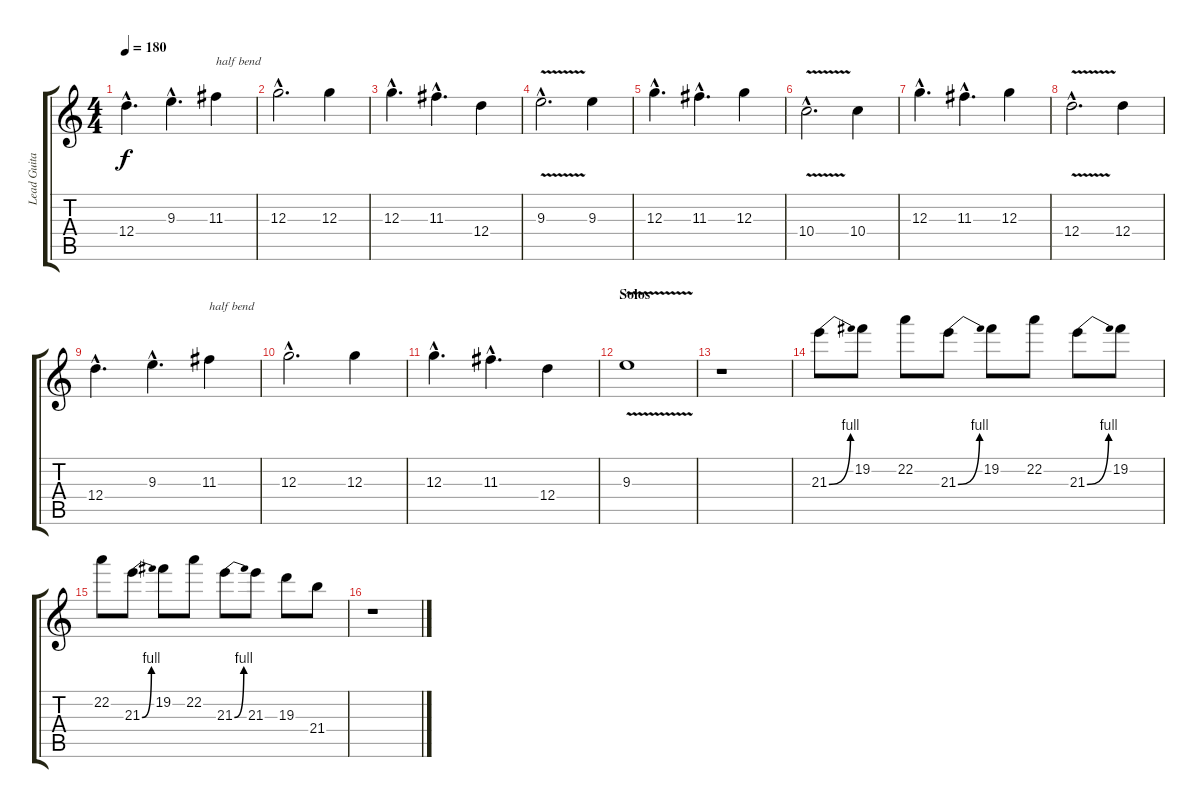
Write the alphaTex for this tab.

\track ("Lead Guitar" "Lead Guita") {instrument distortionguitar}
\staff {score tabs}
\tuning (E4 B3 G3 D3 A2 E2) {hide}
\ts (4 4)
\tempo 180
\clef g2
\ks c
12.4{hac}.4{d dy f} 9.3{hac}.4{d} 11.3.4{txt "half bend"} |
12.3{hac}.2{d} 12.3.4 |
12.3{hac}.4{d} 11.3{hac}.4{d} 12.4.4 |
9.3{v hac}.2{d} 9.3.4 |
12.3{hac}.4{d} 11.3{hac}.4{d} 12.3.4 |
10.4{v hac}.2{d} 10.4.4 |
12.3{hac}.4{d} 11.3{hac}.4{d} 12.3.4 |
12.4{v hac}.2{d} 12.4.4 |
12.4{hac}.4{d} 9.3{hac}.4{d} 11.3.4{txt "half bend"} |
12.3{hac}.2{d} 12.3.4 |
12.3{hac}.4{d} 11.3{hac}.4{d} 12.4.4 |
\section ("" "Solos")
9.3{v}.1 |
r.1 |
21.3{be (bend 0 0 60 4)}.8 19.2.8 22.2.8 21.3{be (bend 0 0 60 4)}.8 19.2.8 22.2.8 21.3{be (bend 0 0 60 4)}.8 19.2.8 |
22.2.8 21.3{be (bend 0 0 60 4)}.8 19.2.8 22.2.8 21.3{be (bend 0 0 60 4)}.8 21.3.8 19.3.8 21.4.8 |
r.1
